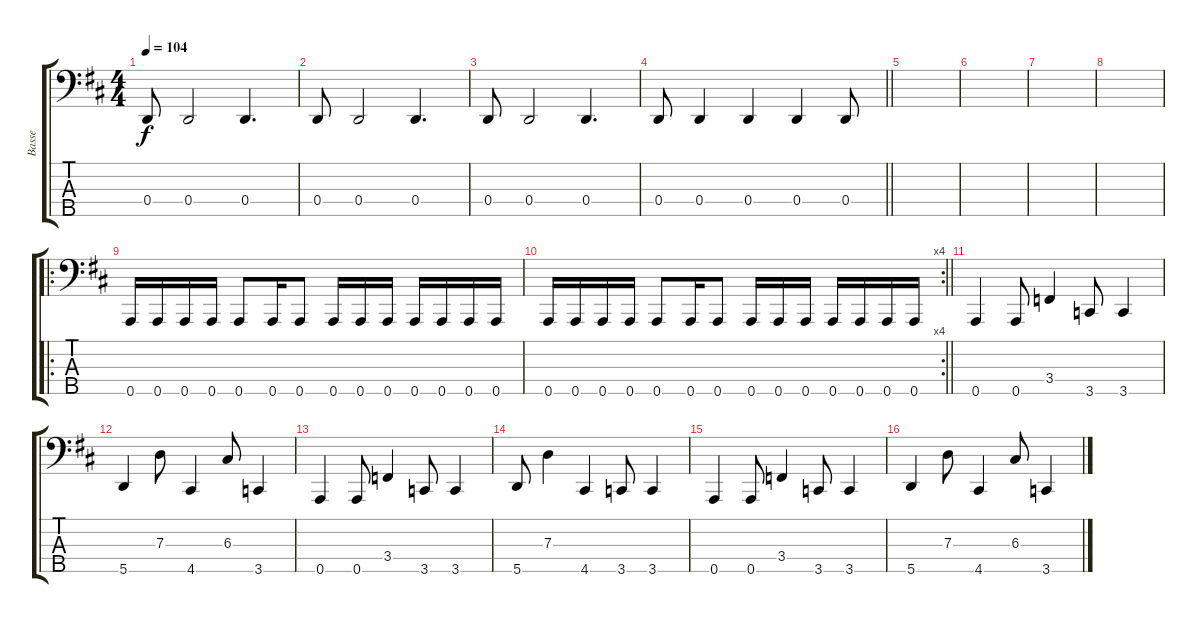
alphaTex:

\track ("Basse" "Basse") {instrument slapbass1}
\staff {score tabs}
\tuning (F2 C2 G1 D1 A0) {hide}
\ts (4 4)
\tempo 104
\clef f4
\ks d
0.4.8{dy f} 0.4.2 0.4.4{d} |
0.4.8 0.4.2 0.4.4{d} |
0.4.8 0.4.2 0.4.4{d} |
\barLineRight lightlight
0.4.8 0.4.4 0.4.4 0.4.4 0.4.8 |
|
|
|
|
\ro
0.5.16 0.5.16 0.5.16 0.5.16 0.5.8 0.5.16 0.5.8 0.5.16 0.5.16 0.5.16 0.5.16 0.5.16 0.5.16 0.5.16 |
\rc 4
\barLineRight lightlight
0.5.16 0.5.16 0.5.16 0.5.16 0.5.8 0.5.16 0.5.8 0.5.16 0.5.16 0.5.16 0.5.16 0.5.16 0.5.16 0.5.16 |
0.5.4 0.5.8 3.4.4 3.5.8 3.5.4 |
5.5.4 7.3.8 4.5.4 6.3.8 3.5.4 |
0.5.4 0.5.8 3.4.4 3.5.8 3.5.4 |
5.5.8 7.3.4 4.5.4 3.5.8 3.5.4 |
0.5.4 0.5.8 3.4.4 3.5.8 3.5.4 |
5.5.4 7.3.8 4.5.4 6.3.8 3.5.4
